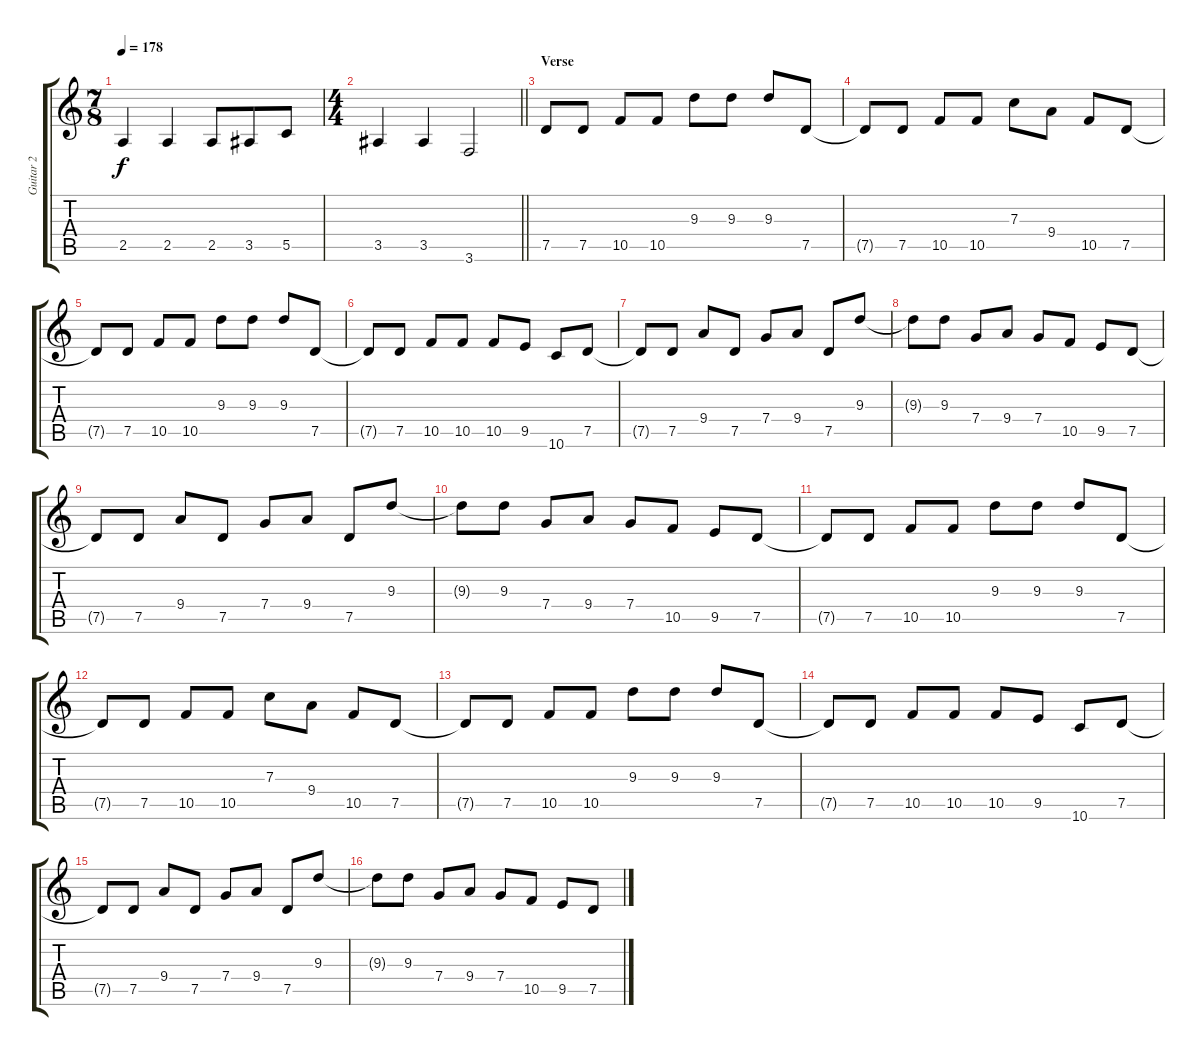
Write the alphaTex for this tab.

\track ("Guitar 2" "Guitar 2") {instrument distortionguitar}
\staff {score tabs}
\tuning (D4 A3 F3 C3 G2 D2) {hide}
\ts (7 8)
\tempo 178
\clef g2
\ks c
2.5.4{dy f} 2.5.4 2.5.8 3.5.8 5.5.8 |
\ts (4 4)
\barLineRight lightlight
3.5.4 3.5.4 3.6.2 |
\section ("" "Verse")
7.5.8 7.5.8 10.5.8 10.5.8 9.3.8 9.3.8 9.3.8 7.5.8 |
7.5{t}.8 7.5.8 10.5.8 10.5.8 7.3.8 9.4.8 10.5.8 7.5.8 |
7.5{t}.8 7.5.8 10.5.8 10.5.8 9.3.8 9.3.8 9.3.8 7.5.8 |
7.5{t}.8 7.5.8 10.5.8 10.5.8 10.5.8 9.5.8 10.6.8 7.5.8 |
7.5{t}.8 7.5.8 9.4.8 7.5.8 7.4.8 9.4.8 7.5.8 9.3.8 |
9.3{t}.8 9.3.8 7.4.8 9.4.8 7.4.8 10.5.8 9.5.8 7.5.8 |
7.5{t}.8 7.5.8 9.4.8 7.5.8 7.4.8 9.4.8 7.5.8 9.3.8 |
9.3{t}.8 9.3.8 7.4.8 9.4.8 7.4.8 10.5.8 9.5.8 7.5.8 |
7.5{t}.8 7.5.8 10.5.8 10.5.8 9.3.8 9.3.8 9.3.8 7.5.8 |
7.5{t}.8 7.5.8 10.5.8 10.5.8 7.3.8 9.4.8 10.5.8 7.5.8 |
7.5{t}.8 7.5.8 10.5.8 10.5.8 9.3.8 9.3.8 9.3.8 7.5.8 |
7.5{t}.8 7.5.8 10.5.8 10.5.8 10.5.8 9.5.8 10.6.8 7.5.8 |
7.5{t}.8 7.5.8 9.4.8 7.5.8 7.4.8 9.4.8 7.5.8 9.3.8 |
9.3{t}.8 9.3.8 7.4.8 9.4.8 7.4.8 10.5.8 9.5.8 7.5.8
